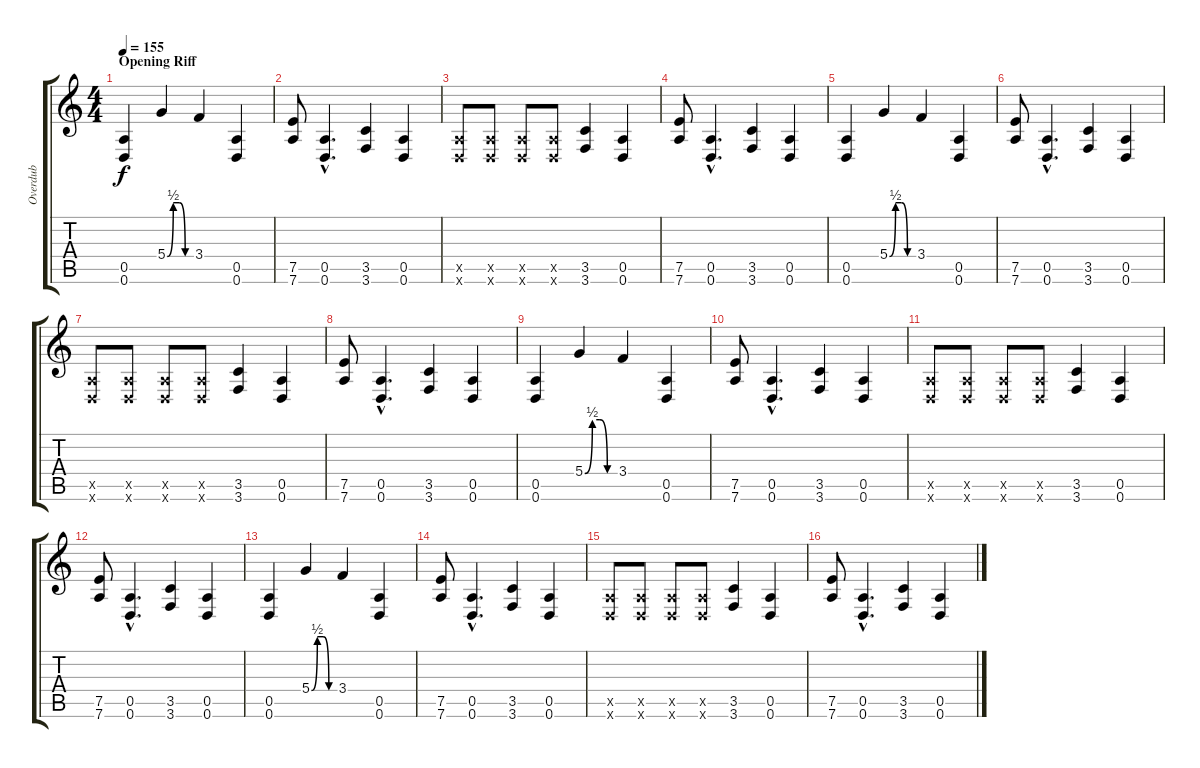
\track ("Overdub" "Overdub") {instrument distortionguitar}
\staff {score tabs}
\tuning (E4 B3 G3 D3 A2 D2) {hide}
\ts (4 4)
\section ("" "Opening Riff")
\tempo 155
\clef g2
\ks c
(0.5 0.6).4{dy f} 5.4{be (custom 0 0 15 2 30 2 45 0 60 0)}.4 3.4.4 (0.5 0.6).4 |
(7.5 7.6).8 (0.5{hac} 0.6{hac}).4{d} (3.5 3.6).4 (0.5 0.6).4 |
(0.5{x} 0.6{x}).8 (0.5{x} 0.6{x}).8 (0.5{x} 0.6{x}).8 (0.5{x} 0.6{x}).8 (3.5 3.6).4 (0.5 0.6).4 |
(7.5 7.6).8 (0.5{hac} 0.6{hac}).4{d} (3.5 3.6).4 (0.5 0.6).4 |
(0.5 0.6).4 5.4{be (custom 0 0 15 2 30 2 45 0 60 0)}.4 3.4.4 (0.5 0.6).4 |
(7.5 7.6).8 (0.5{hac} 0.6{hac}).4{d} (3.5 3.6).4 (0.5 0.6).4 |
(0.5{x} 0.6{x}).8 (0.5{x} 0.6{x}).8 (0.5{x} 0.6{x}).8 (0.5{x} 0.6{x}).8 (3.5 3.6).4 (0.5 0.6).4 |
(7.5 7.6).8 (0.5{hac} 0.6{hac}).4{d} (3.5 3.6).4 (0.5 0.6).4 |
(0.5 0.6).4 5.4{be (custom 0 0 15 2 30 2 45 0 60 0)}.4 3.4.4 (0.5 0.6).4 |
(7.5 7.6).8 (0.5{hac} 0.6{hac}).4{d} (3.5 3.6).4 (0.5 0.6).4 |
(0.5{x} 0.6{x}).8 (0.5{x} 0.6{x}).8 (0.5{x} 0.6{x}).8 (0.5{x} 0.6{x}).8 (3.5 3.6).4 (0.5 0.6).4 |
(7.5 7.6).8 (0.5{hac} 0.6{hac}).4{d} (3.5 3.6).4 (0.5 0.6).4 |
(0.5 0.6).4 5.4{be (custom 0 0 15 2 30 2 45 0 60 0)}.4 3.4.4 (0.5 0.6).4 |
(7.5 7.6).8 (0.5{hac} 0.6{hac}).4{d} (3.5 3.6).4 (0.5 0.6).4 |
(0.5{x} 0.6{x}).8 (0.5{x} 0.6{x}).8 (0.5{x} 0.6{x}).8 (0.5{x} 0.6{x}).8 (3.5 3.6).4 (0.5 0.6).4 |
(7.5 7.6).8 (0.5{hac} 0.6{hac}).4{d} (3.5 3.6).4 (0.5 0.6).4
